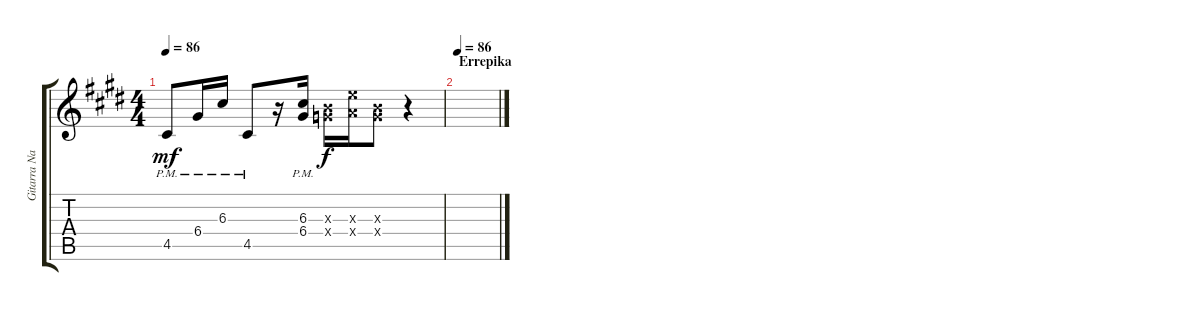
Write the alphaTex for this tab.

\track ("Gitarra Nagusia" "Gitarra Na") {instrument distortionguitar}
\staff {score tabs}
\tuning (E4 B3 G3 D3 A2 E2) {hide}
\ts (4 4)
\tempo 86
\clef g2
\ks e
4.5{pm}.8{dy mf} 6.4{pm}.16 6.3{pm}.16 4.5{pm}.8 r.16 (6.3{pm} 6.4{pm}).16 (0.3{x} 9.4{x}).16{dy f} (9.3{x} 7.4{x}).16 (0.3{x} 9.4{x}).8 r.4 |
\section ("" "Errepika")
\tempo 86
